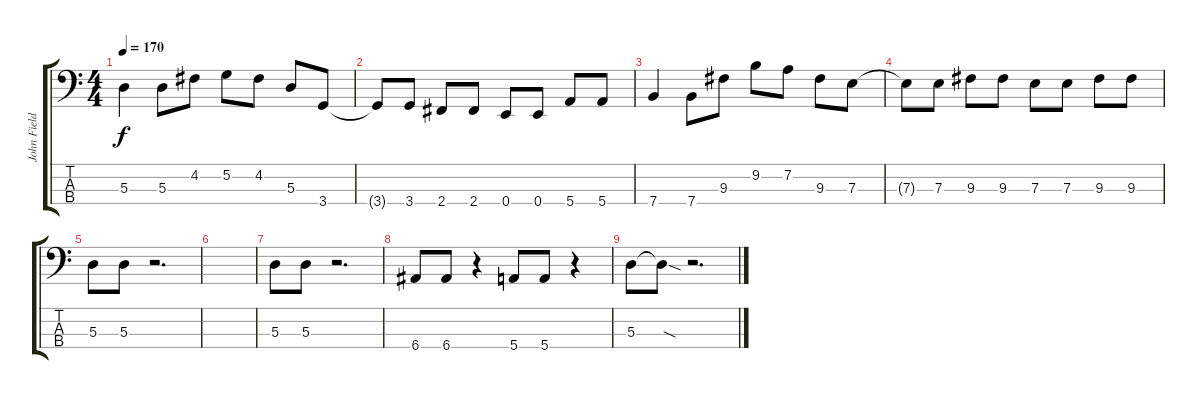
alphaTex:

\track ("John Fields" "John Field") {instrument electricbasspick}
\staff {score tabs}
\tuning (G2 D2 A1 E1) {hide}
\ts (4 4)
\tempo 170
\clef f4
\ks c
5.3.4{dy f} 5.3.8 4.2.8 5.2.8 4.2.8 5.3.8 3.4.8 |
3.4{t}.8 3.4.8 2.4.8 2.4.8 0.4.8 0.4.8 5.4.8 5.4.8 |
7.4.4 7.4.8 9.3.8 9.2.8 7.2.8 9.3.8 7.3.8 |
7.3{t}.8 7.3.8 9.3.8 9.3.8 7.3.8 7.3.8 9.3.8 9.3.8 |
5.3.8 5.3.8 r.2{d} |
|
5.3.8 5.3.8 r.2{d} |
6.4.8 6.4.8 r.4 5.4.8 5.4.8 r.4 |
5.3.8 5.3{sod t}.8 r.2{d}
